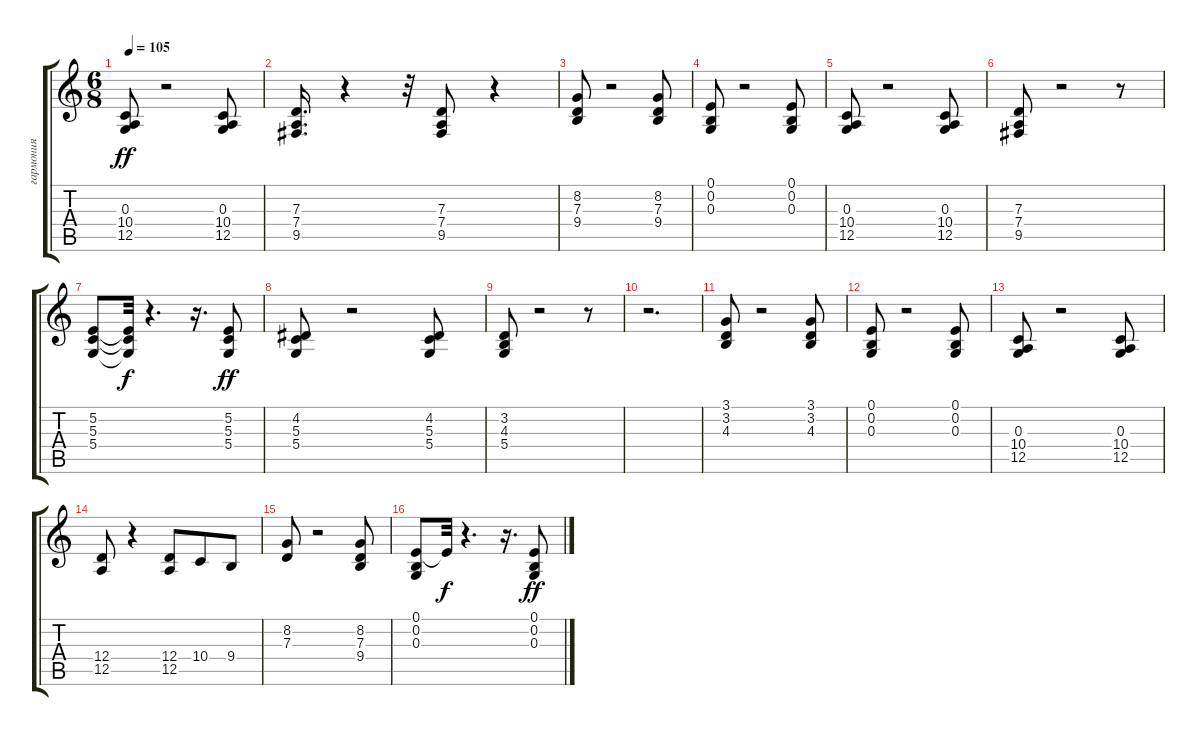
\track ("гармония" "гармония") {instrument voiceoohs}
\staff {score tabs}
\tuning (E4 B3 G3 D3 A2 E2) {hide}
\ts (6 8)
\tempo 105
\clef g2
\ks c
(0.3 10.4 12.5).8{dy ff} r.2 (0.3 10.4 12.5).8 |
(7.3 7.4 9.5).16{d} r.4 r.32 (7.3 7.4 9.5).8 r.4 |
(8.2 7.3 9.4).8 r.2 (8.2 7.3 9.4).8 |
(0.1 0.2 0.3).8 r.2 (0.1 0.2 0.3).8 |
(0.3 10.4 12.5).8 r.2 (0.3 10.4 12.5).8 |
(7.3 7.4 9.5).8 r.2 r.8 |
(5.2 5.3 5.4).8 (5.2{t} 5.3{t} 5.4{t}).32{dy f} r.4{d} r.16{d} (5.2 5.3 5.4).8{dy ff} |
(4.2 5.3 5.4).8 r.2 (4.2 5.3 5.4).8 |
(3.2 4.3 5.4).8 r.2 r.8 |
r.2{d} |
(3.1 3.2 4.3).8 r.2 (3.1 3.2 4.3).8 |
(0.1 0.2 0.3).8 r.2 (0.1 0.2 0.3).8 |
(0.3 10.4 12.5).8 r.2 (0.3 10.4 12.5).8 |
(12.4 12.5).8 r.4 (12.4 12.5).8 10.4.8 9.4.8 |
(8.2 7.3).8 r.2 (8.2 7.3 9.4).8 |
(0.1 0.2 0.3).8 0.1{t}.32{dy f} r.4{d} r.16{d} (0.1 0.2 0.3).8{dy ff}
